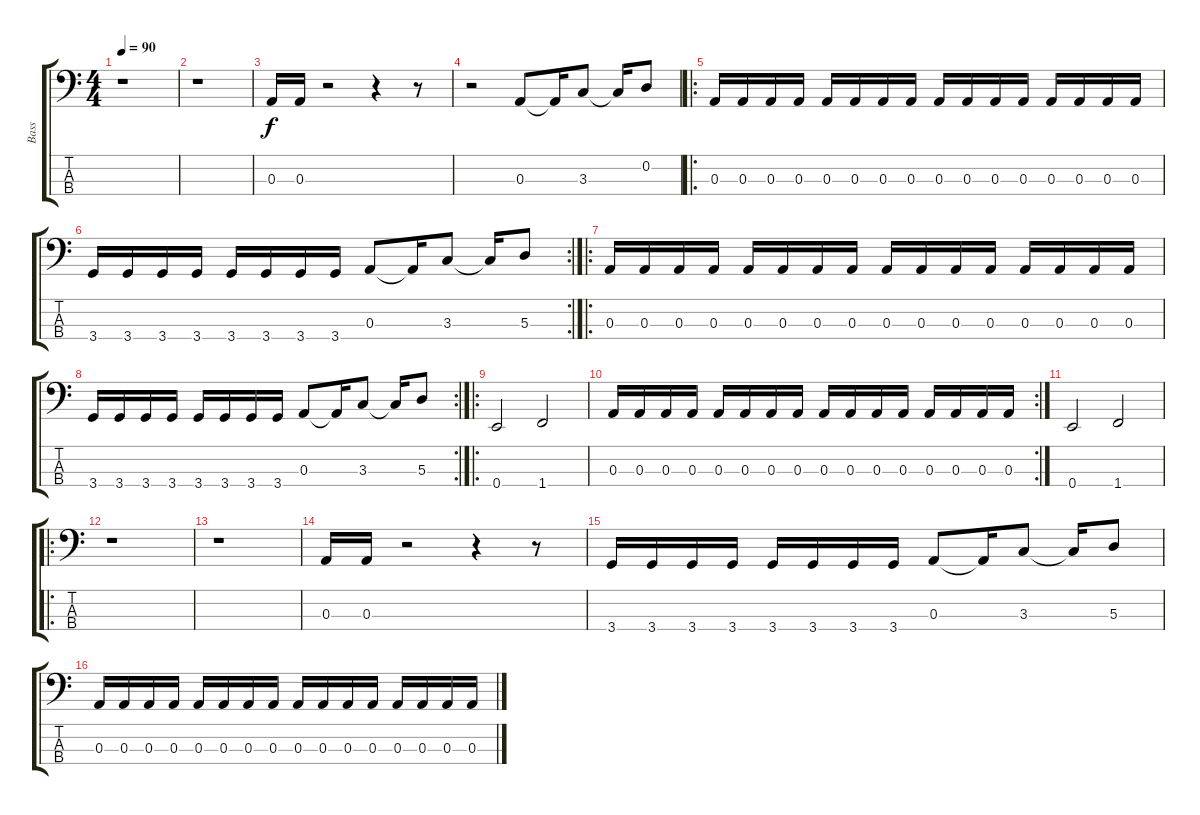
\track ("Bass" "Bass") {instrument electricbasspick}
\staff {score tabs}
\tuning (G2 D2 A1 E1) {hide}
\ts (4 4)
\tempo 90
\clef f4
\ks c
r.1{dy f instrument electricbasspick} |
r.1 |
0.3.16 0.3.16 r.2 r.4 r.8 |
r.2 0.3.8 0.3{t}.16 3.3.8 3.3{t}.16 0.2.8 |
\ro
0.3.16 0.3.16 0.3.16 0.3.16 0.3.16 0.3.16 0.3.16 0.3.16 0.3.16 0.3.16 0.3.16 0.3.16 0.3.16 0.3.16 0.3.16 0.3.16 |
\rc 2
3.4.16 3.4.16 3.4.16 3.4.16 3.4.16 3.4.16 3.4.16 3.4.16 0.3.8 0.3{t}.16 3.3.8 3.3{t}.16 5.3.8 |
\ro
0.3.16 0.3.16 0.3.16 0.3.16 0.3.16 0.3.16 0.3.16 0.3.16 0.3.16 0.3.16 0.3.16 0.3.16 0.3.16 0.3.16 0.3.16 0.3.16 |
\rc 2
3.4.16 3.4.16 3.4.16 3.4.16 3.4.16 3.4.16 3.4.16 3.4.16 0.3.8 0.3{t}.16 3.3.8 3.3{t}.16 5.3.8 |
\ro
0.4.2 1.4.2 |
\rc 2
0.3.16 0.3.16 0.3.16 0.3.16 0.3.16 0.3.16 0.3.16 0.3.16 0.3.16 0.3.16 0.3.16 0.3.16 0.3.16 0.3.16 0.3.16 0.3.16 |
0.4.2 1.4.2 |
\ro
r.1 |
r.1 |
0.3.16 0.3.16 r.2 r.4 r.8 |
3.4.16 3.4.16 3.4.16 3.4.16 3.4.16 3.4.16 3.4.16 3.4.16 0.3.8 0.3{t}.16 3.3.8 3.3{t}.16 5.3.8 |
0.3.16 0.3.16 0.3.16 0.3.16 0.3.16 0.3.16 0.3.16 0.3.16 0.3.16 0.3.16 0.3.16 0.3.16 0.3.16 0.3.16 0.3.16 0.3.16
